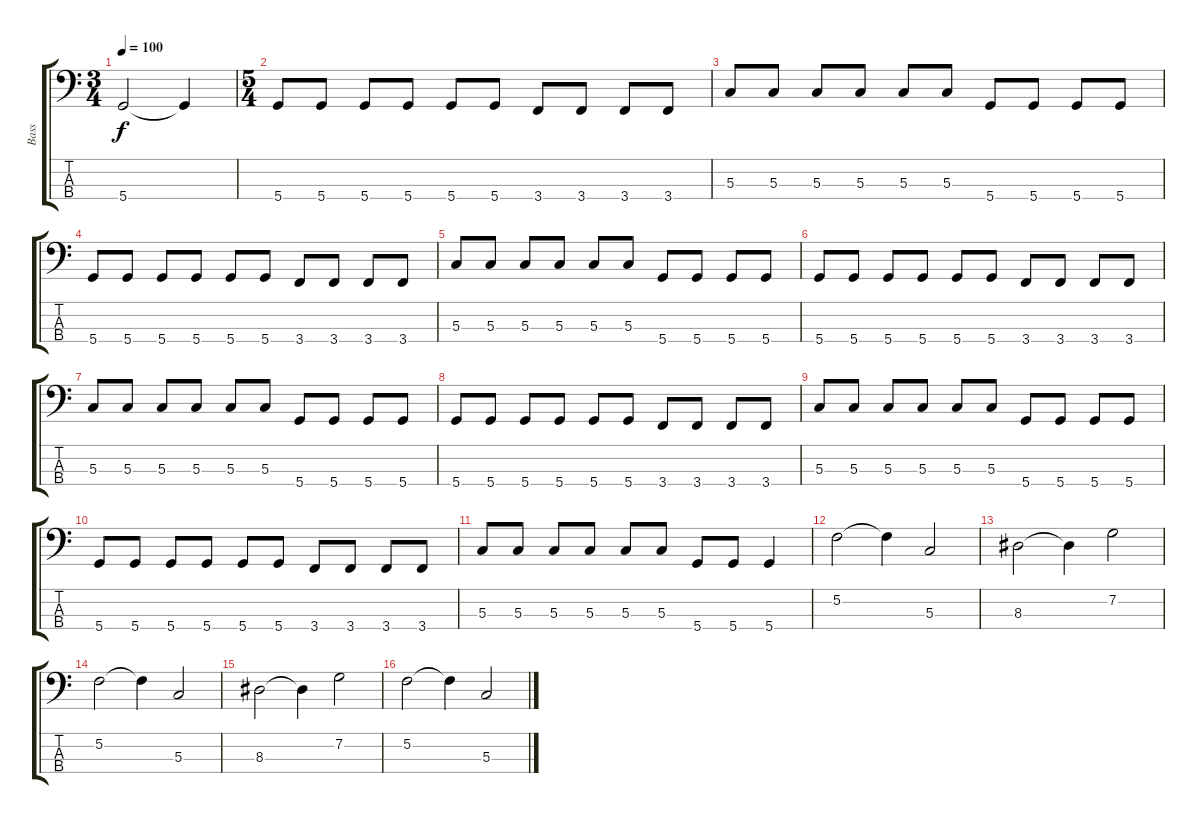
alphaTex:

\track ("Bass" "Bass") {instrument electricbassfinger}
\staff {score tabs}
\tuning (F2 C2 G1 D1) {hide}
\ts (3 4)
\tempo 100
\clef f4
\ks c
5.4.2{dy f} 5.4{t}.4 |
\ts (5 4)
5.4.8 5.4.8 5.4.8 5.4.8 5.4.8 5.4.8 3.4.8 3.4.8 3.4.8 3.4.8 |
5.3.8 5.3.8 5.3.8 5.3.8 5.3.8 5.3.8 5.4.8 5.4.8 5.4.8 5.4.8 |
5.4.8 5.4.8 5.4.8 5.4.8 5.4.8 5.4.8 3.4.8 3.4.8 3.4.8 3.4.8 |
5.3.8 5.3.8 5.3.8 5.3.8 5.3.8 5.3.8 5.4.8 5.4.8 5.4.8 5.4.8 |
5.4.8 5.4.8 5.4.8 5.4.8 5.4.8 5.4.8 3.4.8 3.4.8 3.4.8 3.4.8 |
5.3.8 5.3.8 5.3.8 5.3.8 5.3.8 5.3.8 5.4.8 5.4.8 5.4.8 5.4.8 |
5.4.8 5.4.8 5.4.8 5.4.8 5.4.8 5.4.8 3.4.8 3.4.8 3.4.8 3.4.8 |
5.3.8 5.3.8 5.3.8 5.3.8 5.3.8 5.3.8 5.4.8 5.4.8 5.4.8 5.4.8 |
5.4.8 5.4.8 5.4.8 5.4.8 5.4.8 5.4.8 3.4.8 3.4.8 3.4.8 3.4.8 |
5.3.8 5.3.8 5.3.8 5.3.8 5.3.8 5.3.8 5.4.8 5.4.8 5.4.4 |
5.2.2 5.2{t}.4 5.3.2 |
8.3.2 8.3{t}.4 7.2.2 |
5.2.2 5.2{t}.4 5.3.2 |
8.3.2 8.3{t}.4 7.2.2 |
5.2.2 5.2{t}.4 5.3.2
